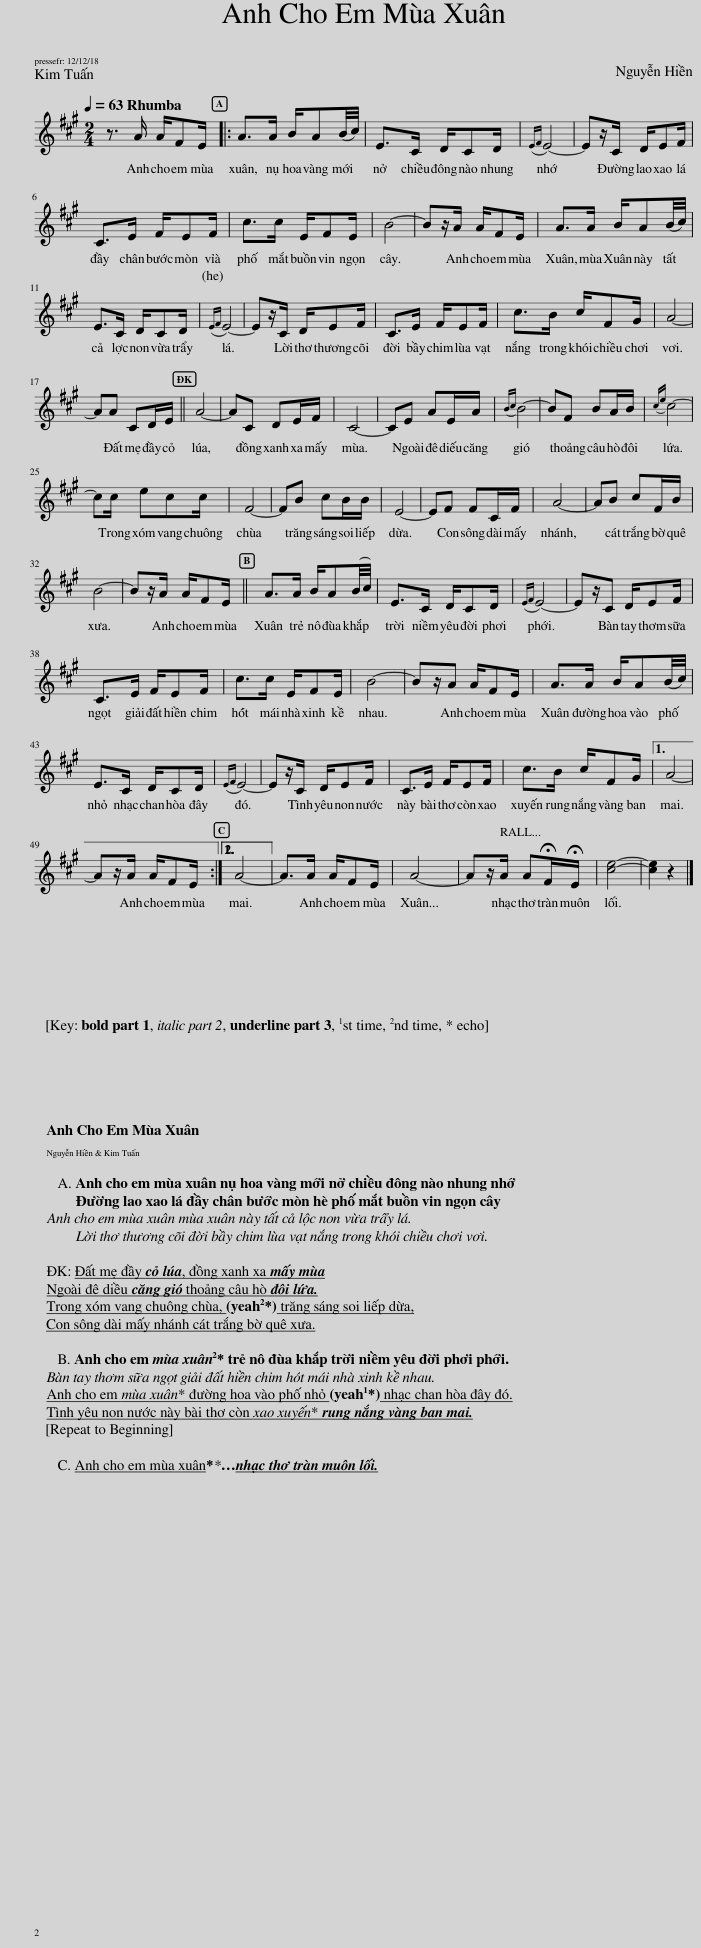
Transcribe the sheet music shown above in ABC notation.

X:1
L:1/8
Q:1/4=63
M:2/4
I:linebreak $
K:A
V:1 treble
V:1
 z3/2 A/ A/FE/ |: A>A B/A(B/4c/4) | E>C D/CD/ |{EF} E4- | Ez/C/ D/EF/ |$ %5
 C>E F/EF/ | c>c E/FE/ | B4- | Bz/A/ A/FE/ | A>A B/A(B/4c/4) |$ %10
 E>C D/CD/ |{EF} E4- | Ez/C/ D/EF/ | C>E F/EF/ | c>B c/FG/ | %15
 A4- |$ AA CD/E/ || A4- | AC DE/F/ | C4- | %20
 CE AE/A/ |{Bc} B4- | BF BA/B/ |{ce} c4- |$ cc/ ecc/ | %25
 F4- | FB cB/B/ | E4- | EF FC/F/ | A4- | %30
 AB cF/B/ |$ B4- | Bz/A/ A/FE/ || A>A B/A(B/4c/4) | E>C D/CD/ | %35
{EF} E4- | Ez/C D/EF/ |$ C>E F/EF/ | c>c E/FE/ | B4- | %40
 Bz/A A/FE/ | A>A B/A(B/4c/4) |$ E>C D/CD/ |{EF} E4- | Ez/C/ D/EF/ | %45
 C>E F/EF/ | c>B c/FG/ |1 A4- |$ Az/A/ A/FE/ :|2 A4- || %50
 A>A A/FE/ | A4- | Az/A/ A!fermata!F/!fermata!E/ | [ce]4- | [ce]2 z2 |] %55
